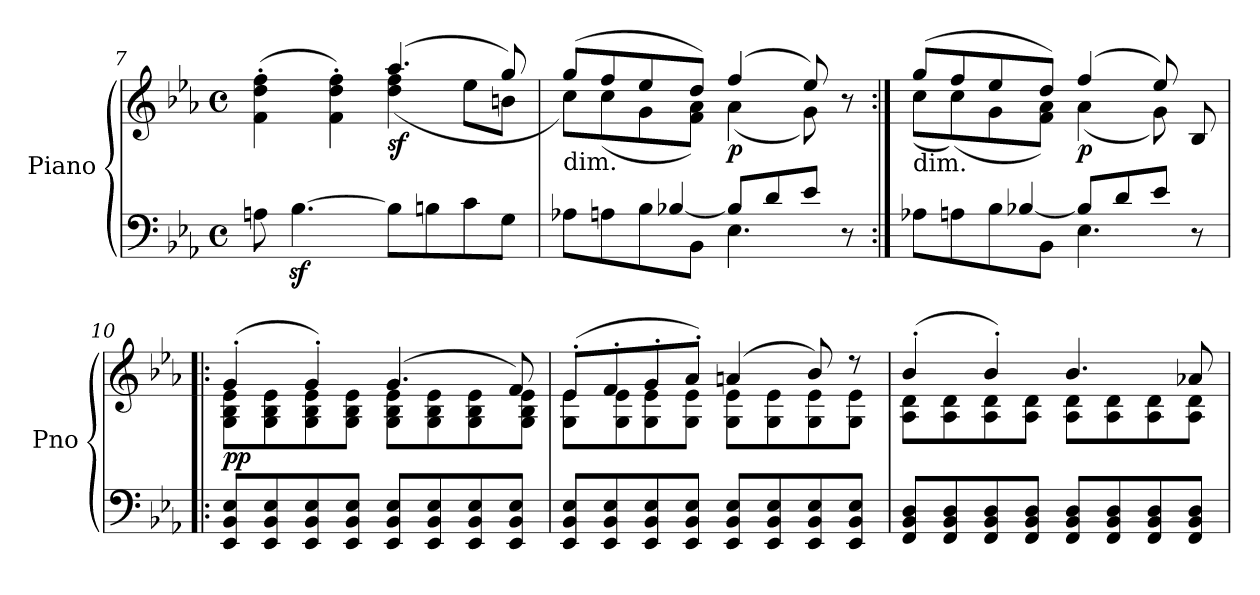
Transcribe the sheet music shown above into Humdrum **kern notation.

**kern	**kern	**dynam
*part1	*part1	*part1
*staff2	*staff1	*staff1/2
*I"Piano	*	*
*I'Pno	*	*
*clefF4	*clefG2	*
*k[b-e-a-]	*k[b-e-a-]	*
*E-:	*E-:	*
*M4/4	*M4/4	*
*met(c)	*met(c)	*
=7	=7	=7
*	*^	*
8An\	(4f\' 4dd\' 4ff\'	2ryy	.
[4.B-z<\	.	.	.
.	4f\' 4dd\' 4ff\')	.	.
!	!	!	!LO:DY:b
8B-\L]	(4.aa-/	(4dd\ 4ff\	sf
8Bn\	.	.	.
8c\	.	8ee-\L	.
8G\J	8gg/)	8bn\J	.
=8	=8	=8	=8
*^	*	*	*
!	!	!LO:TX:b:t=dim.	!	!
8A-X\L	4ryy	(8gg/L	8cc\L)	.
8An\	.	8ff/	(8cc\	.
8B-\	[4B-X/	8ee-/	8g\	.
8BB-\J	.	8dd/J)	8f\ 8a-\J)	.
!	!	!	!	!LO:DY:b
4.E-\	8B-/L]	(4ff/	(4a-\	p
.	8d/	.	.	.
.	8e-/J	8ee-/)	8g\)	.
8r	8ryy	8r	8ryy	.
=9:|!	=9:|!	=9:|!	=9:|!	=9:|!
!	!	!LO:TX:b:t=dim.	!	!
8A-X\L	4ryy	(8gg/L	(8cc\L	.
8An\	.	8ff/	(8cc\)	.
8B-\	[4B-X/	8ee-/	8g\	.
8BB-\J	.	8dd/J)	8f\ 8a-\J)	.
!	!	!	!	!LO:DY:b
4.E-\	8B-/L]	(4ff/	(4a-\	p
.	8d/	.	.	.
.	8e-/J	8ee-/)	8g\)	.
8r	8ryy	8B-/	8ryy	.
!!LO:LB:g=z	!!
=10!|:	=10!|:	=10!|:	=10!|:	=10!|:
!	!	!	!	!LO:DY:b
*v	*v	*	*	*
8EE-/ 8BB-/ 8E-/L	(4g'/	8G\ 8B-\ 8e-\L	pp
8EE-/ 8BB-/ 8E-/	.	8G\ 8B-\ 8e-\	.
8EE-/ 8BB-/ 8E-/	4g'/)	8G\ 8B-\ 8e-\	.
8EE-/ 8BB-/ 8E-/J	.	8G\ 8B-\ 8e-\J	.
8EE-/ 8BB-/ 8E-/L	(4.g/	8G\ 8B-\ 8e-\L	.
8EE-/ 8BB-/ 8E-/	.	8G\ 8B-\ 8e-\	.
8EE-/ 8BB-/ 8E-/	.	8G\ 8B-\ 8e-\	.
8EE-/ 8BB-/ 8E-/J	8f/)	8G\ 8B-\ 8e-\J	.
=11	=11	=11	=11
8EE-/ 8BB-/ 8E-/L	(8e-'/L	8G\ 8e-\L	.
8EE-/ 8BB-/ 8E-/	8f'/	8G\ 8e-\	.
8EE-/ 8BB-/ 8E-/	8g'/	8G\ 8e-\	.
8EE-/ 8BB-/ 8E-/J	8a-'/J)	8G\ 8e-\J	.
8EE-/ 8BB-/ 8E-/L	(4an/	8G\ 8e-\L	.
8EE-/ 8BB-/ 8E-/	.	8G\ 8e-\	.
8EE-/ 8BB-/ 8E-/	8b-/)	8G\ 8e-\	.
8EE-/ 8BB-/ 8E-/J	8r	8G\ 8e-\J	.
=12	=12	=12	=12
8FF/ 8BB-/ 8D/L	(4b-'/	8A-\ 8d\L	.
8FF/ 8BB-/ 8D/	.	8A-\ 8d\	.
8FF/ 8BB-/ 8D/	4b-'/)	8A-\ 8d\	.
8FF/ 8BB-/ 8D/J	.	8A-\ 8d\J	.
8FF/ 8BB-/ 8D/L	4.b-/	8A-\ 8d\L	.
8FF/ 8BB-/ 8D/	.	8A-\ 8d\	.
8FF/ 8BB-/ 8D/	.	8A-\ 8d\	.
8FF/ 8BB-/ 8D/J	8a-X/	8A-\ 8d\J	.
*	*v	*v	*
=	=	=
*-	*-	*-
